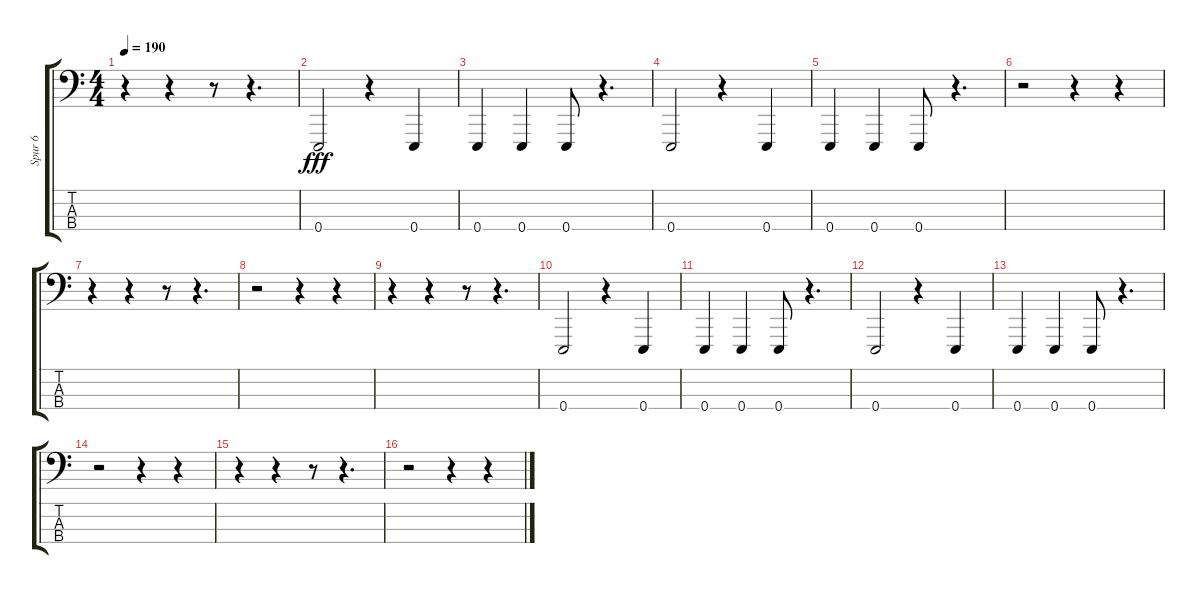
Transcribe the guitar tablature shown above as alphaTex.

\track ("Spur 6" "Spur 6") {instrument drawbarorgan}
\staff {score tabs}
\tuning (G2 D2 A1 E1) {hide}
\ts (4 4)
\tempo 190
\clef f4
\ks c
r.4{dy fff} r.4 r.8 r.4{d} |
0.4.2 r.4 0.4.4 |
0.4.4 0.4.4 0.4.8 r.4{d} |
0.4.2 r.4 0.4.4 |
0.4.4 0.4.4 0.4.8 r.4{d} |
r.2 r.4 r.4 |
r.4 r.4 r.8 r.4{d} |
r.2 r.4 r.4 |
r.4 r.4 r.8 r.4{d} |
0.4.2 r.4 0.4.4 |
0.4.4 0.4.4 0.4.8 r.4{d} |
0.4.2 r.4 0.4.4 |
0.4.4 0.4.4 0.4.8 r.4{d} |
r.2 r.4 r.4{volume 12} |
r.4{volume 12} r.4{volume 11} r.8{volume 11} r.4{d} |
r.2{volume 10} r.4 r.4{volume 10}
